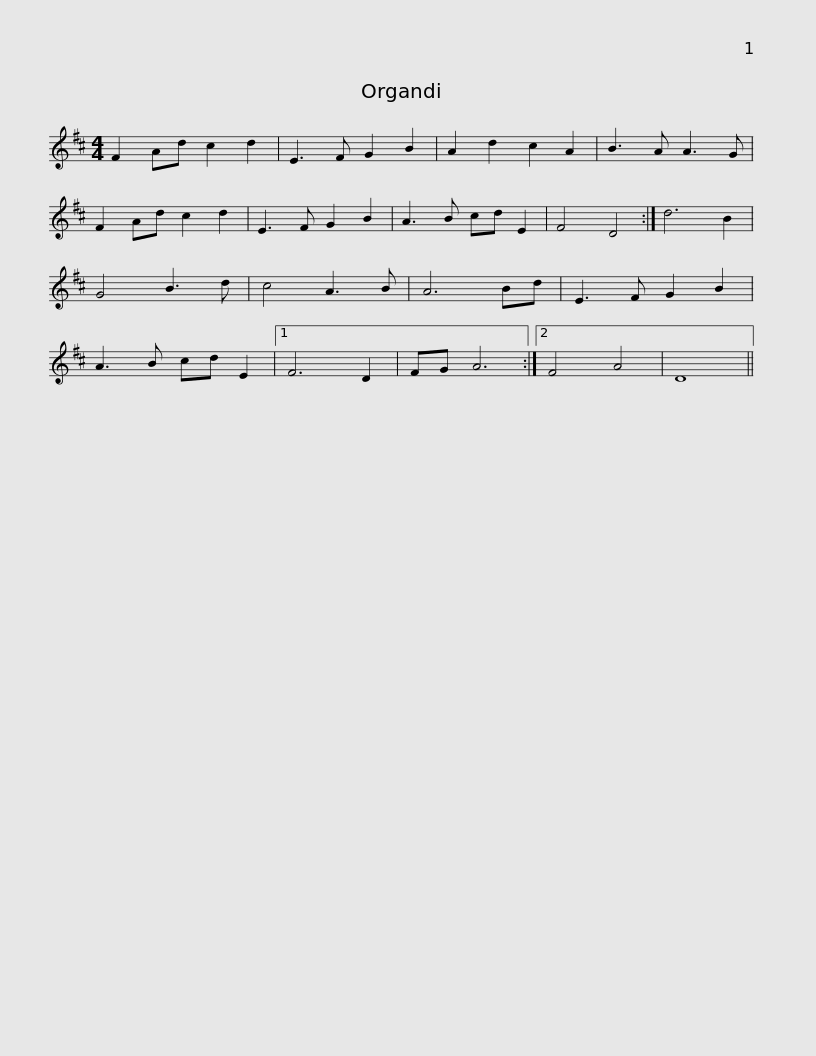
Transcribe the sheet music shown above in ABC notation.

X:1
L:1/8
M:4/4
I:linebreak $
K:D
V:1 treble
V:1
 F2 Ad c2 d2 | E3 F G2 B2 | A2 d2 c2 A2 | B3 A A3 G | F2 Ad c2 d2 | %5
 E3 F G2 B2 | A3 B cd E2 | F4 D4 :| d6 B2 |$ G4 B3 d | %10
 c4 A3 B | A6 Bd | E3 F G2 B2 | A3 B cd E2 |1 F6 D2 | %15
 FG A6 :|2 F4 A4 | D8 || %18
